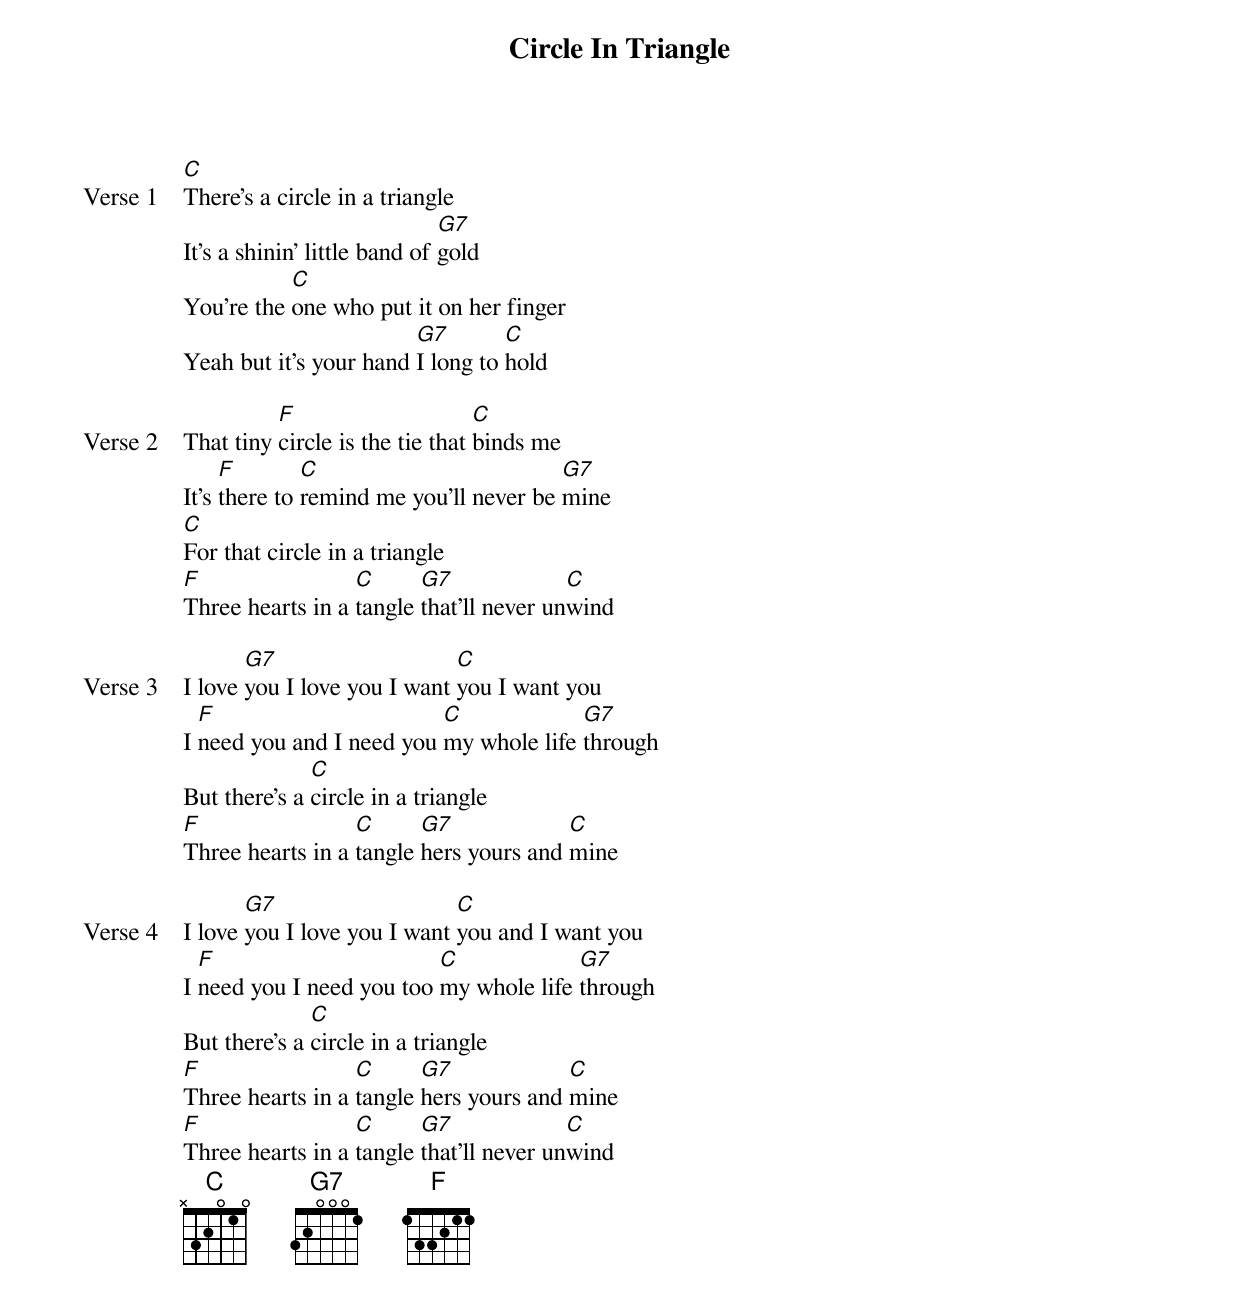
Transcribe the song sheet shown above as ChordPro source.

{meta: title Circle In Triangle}
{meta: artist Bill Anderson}
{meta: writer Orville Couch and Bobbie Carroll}

{start_of_verse: Verse 1}
[C]There's a circle in a triangle
It's a shinin' little band of [G7]gold
You're the [C]one who put it on her finger
Yeah but it's your hand [G7]I long to [C]hold
{end_of_verse}

{start_of_verse: Verse 2}
That tiny [F]circle is the tie that [C]binds me
It's [F]there to [C]remind me you'll never be [G7]mine
[C]For that circle in a triangle
[F]Three hearts in a [C]tangle [G7]that'll never un[C]wind
{end_of_verse}

{start_of_verse: Verse 3}
I love [G7]you I love you I want [C]you I want you
I [F]need you and I need you [C]my whole life [G7]through
But there's a [C]circle in a triangle
[F]Three hearts in a [C]tangle [G7]hers yours and [C]mine
{end_of_verse}

{start_of_verse: Verse 4}
I love [G7]you I love you I want [C]you and I want you
I [F]need you I need you too [C]my whole life [G7]through
But there's a [C]circle in a triangle
[F]Three hearts in a [C]tangle [G7]hers yours and [C]mine
[F]Three hearts in a [C]tangle [G7]that'll never un[C]wind
{end_of_verse}
